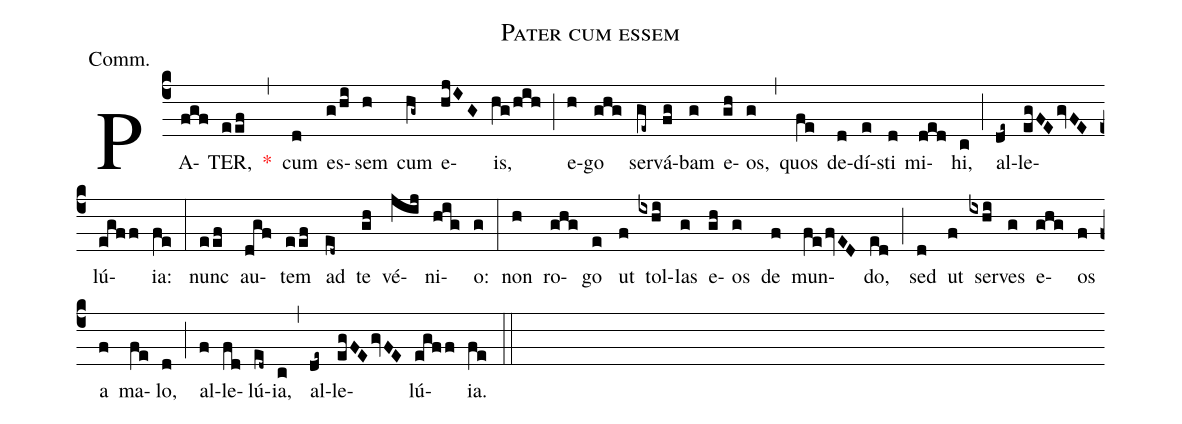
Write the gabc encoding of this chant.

name:Pater cum essem;
annotation:Comm.;
mode:IV.;
office-part:Communion;
%%
(c4) PA(fgf)TER,(eef) <v>\red{*}</v>(,) cum(d) es(g/hi)sem(h) cum(hg~) e(hjIG)is,(hg/hih) (;) e(h)go(ghg) ser(ge~)vá(fg)bam(g) e(gh)os,(g) (,) quos(fe) de(d)dí(e)sti(d) mi(ded)hi,(c) (;) al(de~)le(egFE/gvFE)lú(egff)ia:(fe) (:) nunc(eef) au(dgf)tem(eef) ad(ed~) te(gh) vé(jij)ni(hig)o:(g) (:) non(h) ro(ghg)go(e) ut(f) tol(ixhi)las(g) e(gh)os(g) de(f) mun(fe/fvED)do,(ed) (;) sed(d) ut(f) ser(ixhi)ves(g) e(ghg)os(f) a(f) ma(fe)lo,(d) (;) al(f)le(fd)lú(ed~)ia,(c) (,) al(de~)le(egFE/gvFE)lú(egff)ia.(fe) (::)
